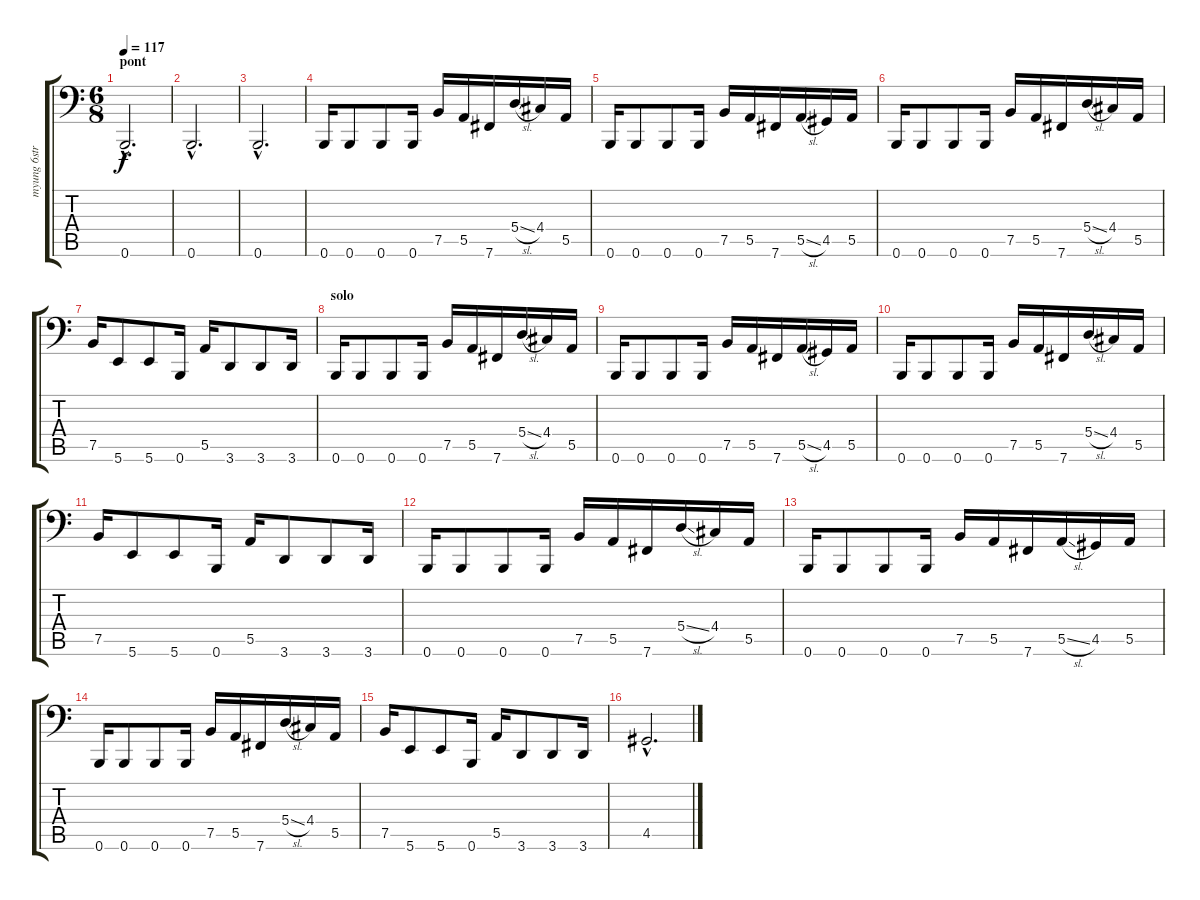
\track ("myung 6str." "myung 6str") {instrument electricbasspick}
\staff {score tabs}
\tuning (C3 G2 D2 A1 E1 B0) {hide}
\ts (6 8)
\section ("" "pont")
\tempo 117
\clef f4
\ks c
0.6{hac}.2{d dy f} |
0.6{hac}.2{d} |
0.6{hac}.2{d} |
0.6.16 0.6.8 0.6.8 0.6.16 7.5.16 5.5.16 7.6.16 5.4{sl}.16 4.4.16 5.5.16 |
0.6.16 0.6.8 0.6.8 0.6.16 7.5.16 5.5.16 7.6.16 5.5{sl}.16 4.5.16 5.5.16 |
0.6.16 0.6.8 0.6.8 0.6.16 7.5.16 5.5.16 7.6.16 5.4{sl}.16 4.4.16 5.5.16 |
7.5.16 5.6.8 5.6.8 0.6.16 5.5.16 3.6.8 3.6.8 3.6.16 |
\section ("" "solo")
0.6.16 0.6.8 0.6.8 0.6.16 7.5.16 5.5.16 7.6.16 5.4{sl}.16 4.4.16 5.5.16 |
0.6.16 0.6.8 0.6.8 0.6.16 7.5.16 5.5.16 7.6.16 5.5{sl}.16 4.5.16 5.5.16 |
0.6.16 0.6.8 0.6.8 0.6.16 7.5.16 5.5.16 7.6.16 5.4{sl}.16 4.4.16 5.5.16 |
7.5.16 5.6.8 5.6.8 0.6.16 5.5.16 3.6.8 3.6.8 3.6.16 |
0.6.16 0.6.8 0.6.8 0.6.16 7.5.16 5.5.16 7.6.16 5.4{sl}.16 4.4.16 5.5.16 |
0.6.16 0.6.8 0.6.8 0.6.16 7.5.16 5.5.16 7.6.16 5.5{sl}.16 4.5.16 5.5.16 |
0.6.16 0.6.8 0.6.8 0.6.16 7.5.16 5.5.16 7.6.16 5.4{sl}.16 4.4.16 5.5.16 |
7.5.16 5.6.8 5.6.8 0.6.16 5.5.16 3.6.8 3.6.8 3.6.16 |
4.5{hac}.2{d}
